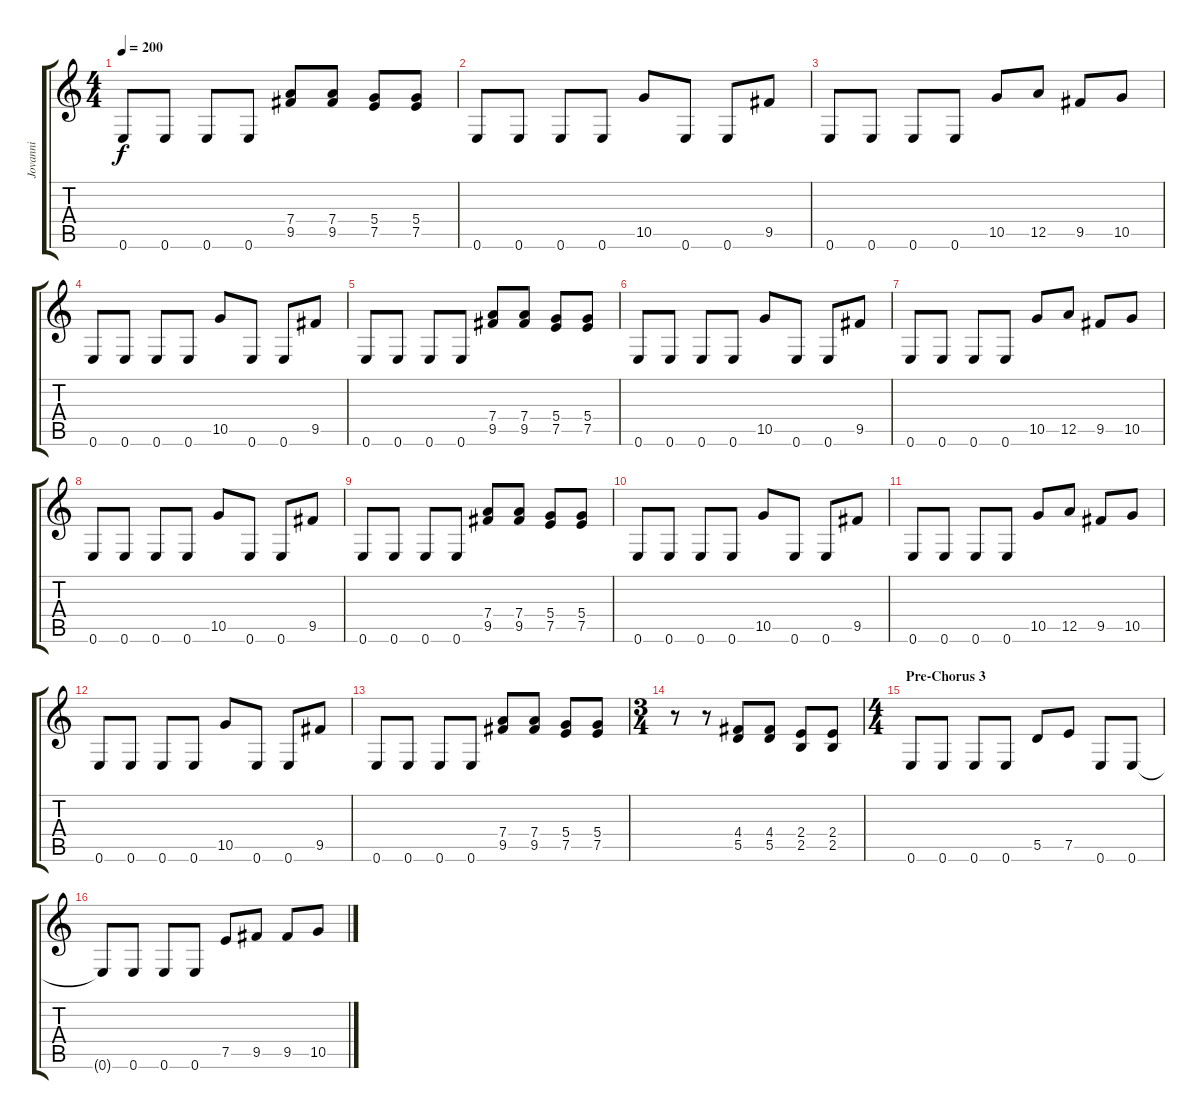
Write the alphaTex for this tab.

\track ("Jovanni" "Jovanni") {instrument distortionguitar}
\staff {score tabs}
\tuning (E4 B3 G3 D3 A2 E2) {hide}
\ts (4 4)
\tempo 200
\clef g2
\ks c
0.6.8{dy f} 0.6.8 0.6.8 0.6.8 (7.4 9.5).8 (7.4 9.5).8 (5.4 7.5).8 (5.4 7.5).8 |
0.6.8 0.6.8 0.6.8 0.6.8 10.5.8 0.6.8 0.6.8 9.5.8 |
0.6.8 0.6.8 0.6.8 0.6.8 10.5.8 12.5.8 9.5.8 10.5.8 |
0.6.8 0.6.8 0.6.8 0.6.8 10.5.8 0.6.8 0.6.8 9.5.8 |
0.6.8 0.6.8 0.6.8 0.6.8 (7.4 9.5).8 (7.4 9.5).8 (5.4 7.5).8 (5.4 7.5).8 |
0.6.8 0.6.8 0.6.8 0.6.8 10.5.8 0.6.8 0.6.8 9.5.8 |
0.6.8 0.6.8 0.6.8 0.6.8 10.5.8 12.5.8 9.5.8 10.5.8 |
0.6.8 0.6.8 0.6.8 0.6.8 10.5.8 0.6.8 0.6.8 9.5.8 |
0.6.8 0.6.8 0.6.8 0.6.8 (7.4 9.5).8 (7.4 9.5).8 (5.4 7.5).8 (5.4 7.5).8 |
0.6.8 0.6.8 0.6.8 0.6.8 10.5.8 0.6.8 0.6.8 9.5.8 |
0.6.8 0.6.8 0.6.8 0.6.8 10.5.8 12.5.8 9.5.8 10.5.8 |
0.6.8 0.6.8 0.6.8 0.6.8 10.5.8 0.6.8 0.6.8 9.5.8 |
0.6.8 0.6.8 0.6.8 0.6.8 (7.4 9.5).8 (7.4 9.5).8 (5.4 7.5).8 (5.4 7.5).8 |
\ts (3 4)
r.8 r.8 (4.4 5.5).8 (4.4 5.5).8 (2.4 2.5).8 (2.4 2.5).8 |
\ts (4 4)
\section ("" "Pre-Chorus 3")
0.6.8 0.6.8 0.6.8 0.6.8 5.5.8 7.5.8 0.6.8 0.6.8 |
0.6{t}.8 0.6.8 0.6.8 0.6.8 7.5.8 9.5.8 9.5.8 10.5.8
